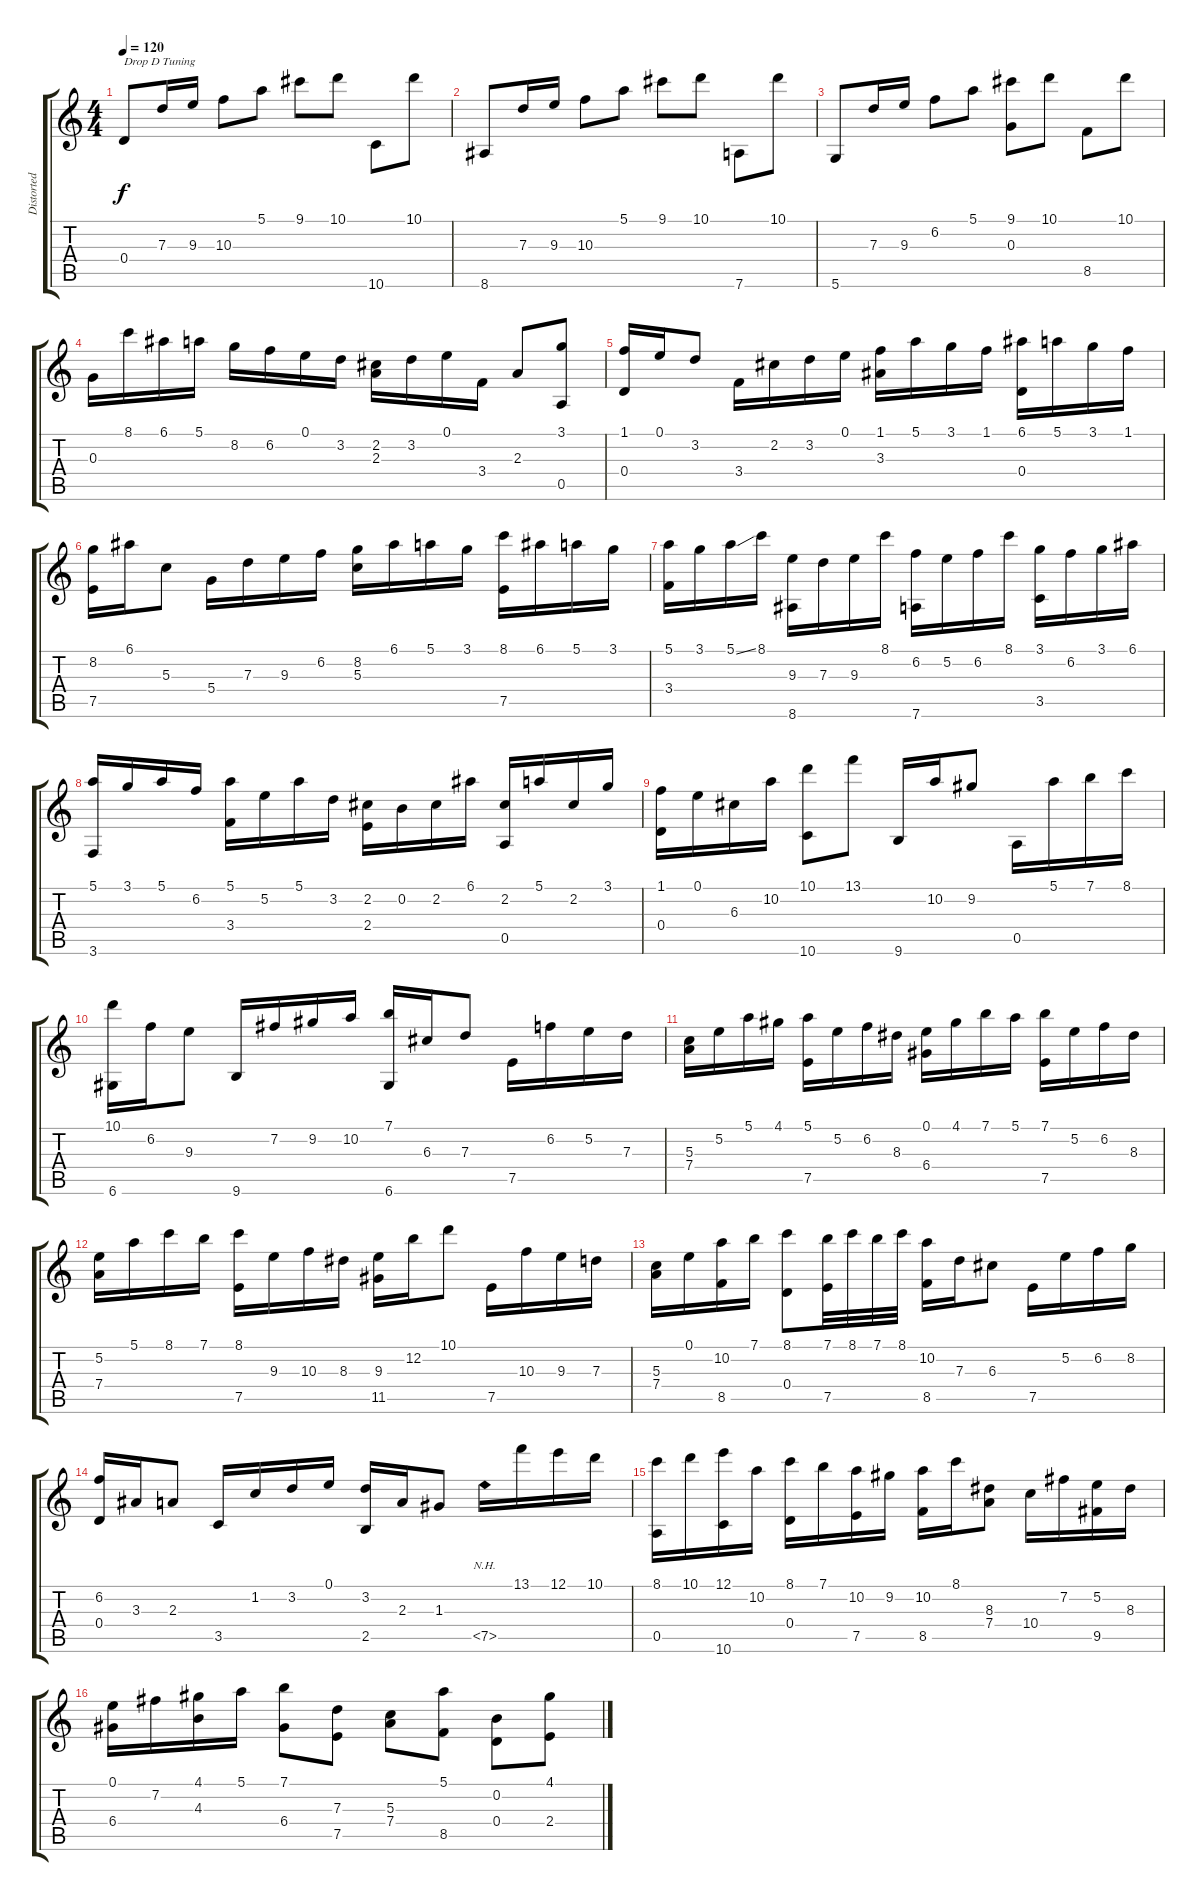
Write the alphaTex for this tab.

\track ("Distorted Riff" "Distorted ") {instrument overdrivenguitar}
\staff {score tabs}
\tuning (E4 B3 G3 D3 A2 D2) {hide}
\ts (4 4)
\tempo 120
\clef g2
\ks c
0.4.8{txt "Drop D Tuning" dy f instrument overdrivenguitar} 7.3.16 9.3.16 10.3.8 5.1.8 9.1.8 10.1.8 10.6.8 10.1.8 |
8.6.8 7.3.16 9.3.16 10.3.8 5.1.8 9.1.8 10.1.8 7.6.8 10.1.8 |
5.6.8 7.3.16 9.3.16 6.2.8 5.1.8 (9.1 0.3).8 10.1.8 8.5.8 10.1.8 |
0.3.16 8.1.16 6.1.16 5.1.16 8.2.16 6.2.16 0.1.16 3.2.16 (2.2 2.3).16 3.2.16 0.1.16 3.4.16 2.3.8 (3.1 0.5).8 |
(1.1 0.4).16 0.1.16 3.2.8 3.4.16 2.2.16 3.2.16 0.1.16 (1.1 3.3).16 5.1.16 3.1.16 1.1.16 (6.1 0.4).16 5.1.16 3.1.16 1.1.16 |
(8.2 7.5).16 6.1.16 5.3.8 5.4.16 7.3.16 9.3.16 6.2.16 (8.2 5.3).16 6.1.16 5.1.16 3.1.16 (8.1 7.5).16 6.1.16 5.1.16 3.1.16 |
(5.1 3.4).16 3.1.16 5.1{ss}.16 8.1.16 (9.3 8.6).16 7.3.16 9.3.16 8.1.16 (6.2 7.6).16 5.2.16 6.2.16 8.1.16 (3.1 3.5).16 6.2.16 3.1.16 6.1.16 |
(5.1 3.6).16 3.1.16 5.1.16 6.2.16 (5.1 3.4).16 5.2.16 5.1.16 3.2.16 (2.2 2.4).16 0.2.16 2.2.16 6.1.16 (2.2 0.5).16 5.1.16 2.2.16 3.1.16 |
(1.1 0.4).16 0.1.16 6.3.16 10.2.16 (10.1 10.6).8 13.1.8 9.6.16 10.2.16 9.2.8 0.5.16 5.1.16 7.1.16 8.1.16 |
(10.1 6.6).16 6.2.16 9.3.8 9.6.16 7.2.16 9.2.16 10.2.16 (7.1 6.6).16 6.3.16 7.3.8 7.5.16 6.2.16 5.2.16 7.3.16 |
(5.3 7.4).16 5.2.16 5.1.16 4.1.16 (5.1 7.5).16 5.2.16 6.2.16 8.3.16 (0.1 6.4).16 4.1.16 7.1.16 5.1.16 (7.1 7.5).16 5.2.16 6.2.16 8.3.16 |
(5.2 7.4).16 5.1.16 8.1.16 7.1.16 (8.1 7.5).16 9.3.16 10.3.16 8.3.16 (9.3 11.5).16 12.2.16 10.1.8 7.5.16 10.3.16 9.3.16 7.3.16 |
(5.3 7.4).16 0.1.16 (10.2 8.5).16 7.1.16 (8.1 0.4).8 (7.1 7.5).32 8.1.32 7.1.32 8.1.32 (10.2 8.5).16 7.3.16 6.3.8 7.5.16 5.2.16 6.2.16 8.2.16 |
(6.2 0.4).16 3.3.16 2.3.8 3.5.16 1.2.16 3.2.16 0.1.16 (3.2 2.5).16 2.3.16 1.3.8 7.5{nh}.16 13.1.16 12.1.16 10.1.16 |
(8.1 0.5).16 10.1.16 (12.1 10.6).16 10.2.16 (8.1 0.4).16 7.1.16 (10.2 7.5).16 9.2.16 (10.2 8.5).16 8.1.16 (8.3 7.4).8 10.4.16 7.2.16 (5.2 9.5).16 8.3.16 |
(0.1 6.4).16 7.2.16 (4.1 4.3).16 5.1.16 (7.1 6.4).8 (7.3 7.5).8 (5.3 7.4).8 (5.1 8.5).8 (0.2 0.4).8 (4.1 2.4).8
